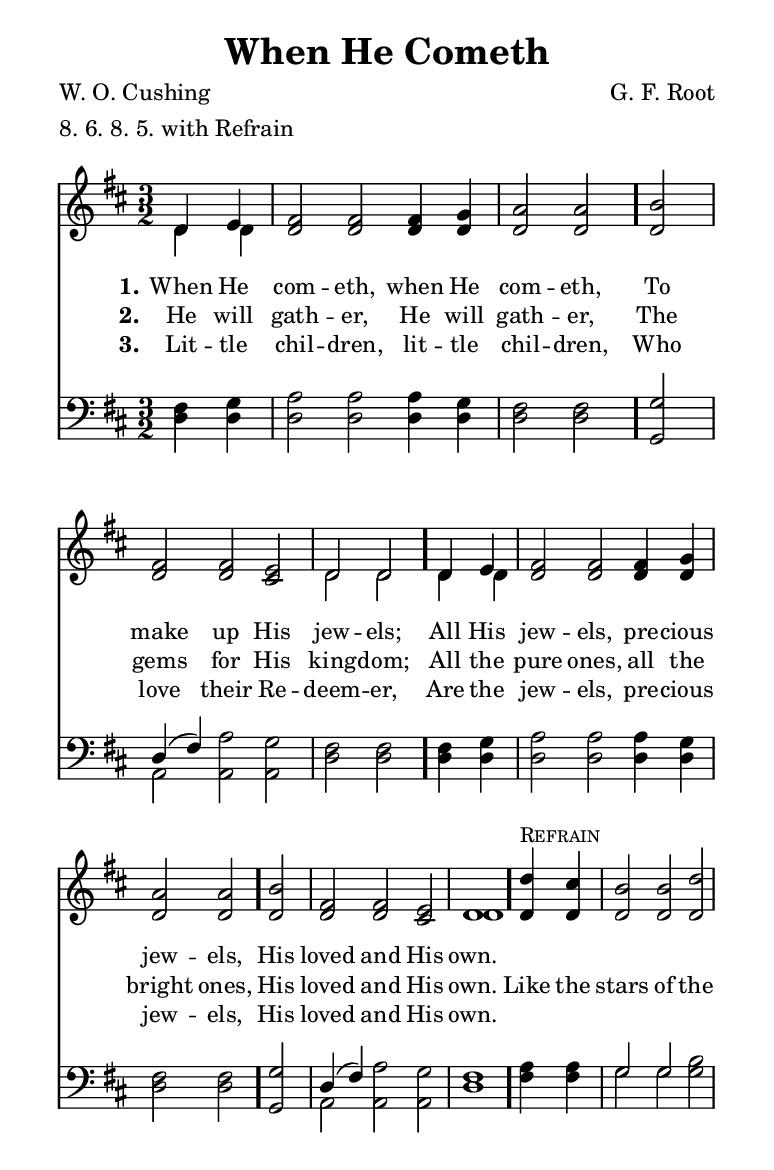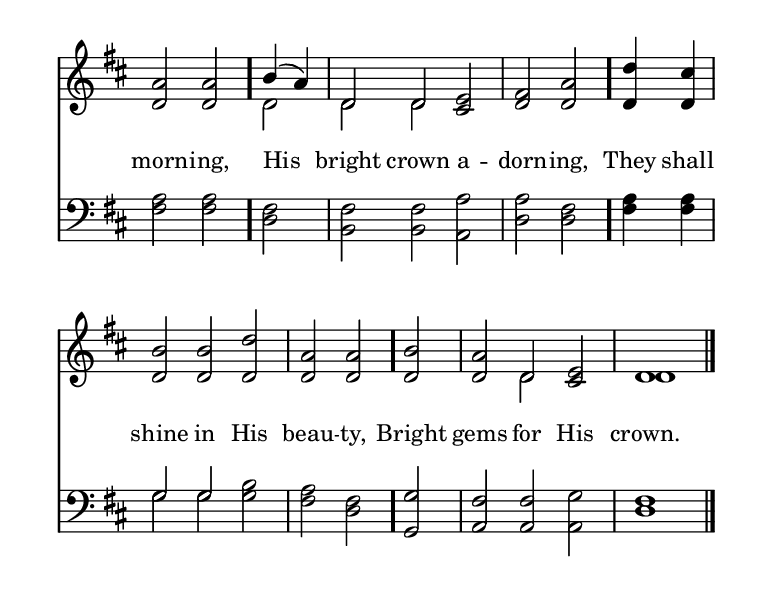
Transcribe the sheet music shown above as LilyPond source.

\include "common/global.ily"
\paper {
  \include "common/paper.ily"
}

\header{
  %children
  hymnnumber = "367"
  title = "When He Cometh"
  tunename = "Jewels"
  meter = "8. 6. 8. 5. with Refrain"
  poet = "W. O. Cushing"
  composer = "G. F. Root"
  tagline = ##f
}

global = {
  \include "common/overrides.ily"
  \override Staff.TimeSignature.style = #'numbered
  \time 3/2
  \override Score.MetronomeMark.transparent = ##t % hide all fermata changes too
  \tempo 2=90
  \key d \major
  \partial 2
  \autoBeamOff
}

notesSoprano = {
\global
\relative c' {

  d4 e | fis2 fis fis4 g | a2 a
  b2 | fis fis e | d d
  d4 e | fis2 fis fis4 g | a2 a
  b2 | fis fis e | d1

  d'4^\markup { \small \caps "Refrain" } cis | b2 b d | a a
  b4( a) | d,2 d e | fis a
  d4 cis | b2 b d | a a
  b2 | a d, e | d1

  \bar "|."

}
}

notesAlto = {
\global
\relative e' {

  d4 d | d2 d d4 d | d2 d
  d2 | d d cis | d d
  d4 d | d2 d d4 d | d2 d
  d2 | d d cis | d1

  d4 d | d2 d d | d d
  d2 | d d cis | d d
  d4 d | d2 d d | d d
  d2 | d d cis | d1

}
}

notesTenor = {
\global
\relative a {

  fis4 g | a2 a a4 g | fis2 fis
  g2 | d4( fis) a2 g | fis2 fis
  fis4 g | a2 a a4 g | fis2 fis
  g2 | d4( fis) a2 g | fis1

  a4 a | g2 g b | a a
  fis | fis fis a | a fis
  a4 a | g2 g b | a fis
  g2 | fis fis g | fis1

}
}

notesBass = {
\global
\relative f {

  d4 d | d2 d d4 d | d2 d
  g,2 | a a a | d d
  d4 d | d2 d d4 d | d2 d
  g,2 | a a a | d1

  fis4 fis | g2 g g | fis fis
  d2 | b b a | d d
  fis4 fis | g2 g g | fis d
  g,2 | a a a | d1

}
}

Refrain = \lyricmode {

Like the stars of the morn -- ing, \bar "."
His bright crown a -- dorn -- ing, \bar "."
They shall shine in His beau -- ty, \bar "."
Bright gems for His crown. \bar "."

}

wordsA = \lyricmode {
\set stanza = "1."

When He com -- eth, when He com -- eth, \bar "."
To make up His jew -- els; \bar "."
All His jew -- els, pre -- cious jew -- els, \bar "."
His loved and His own. \bar "."

}

wordsB = \lyricmode {
\set stanza = "2."

He will gath -- er, He will gath -- er,
The gems for His king -- dom;
All the pure ones, all the bright ones,
His loved and His own.

\Refrain

}

wordsC = \lyricmode {
\set stanza = "3."

Lit -- tle chil -- dren, lit -- tle chil -- dren, % original has "child -- ren"
Who love their Re -- deem -- er,
Are the jew -- els, pre -- cious jew -- els,
His loved and His own.

}

\score {
  \context ChoirStaff <<
    \context Staff = upper <<
      \set Staff.autoBeaming = ##f
      \set ChoirStaff.systemStartDelimiter = #'SystemStartBar
      \set ChoirStaff.printPartCombineTexts = ##f
      \partcombine #'(2 . 9) \notesSoprano \notesAlto
      \context NullVoice = sopranos { \voiceOne << \notesSoprano >> }
      \context NullVoice = altos { \voiceTwo << \notesAlto >> }
      \context Lyrics = one   \lyricsto sopranos \wordsA
      \context Lyrics = two   \lyricsto sopranos \wordsB
      \context Lyrics = three \lyricsto sopranos \wordsC
    >>
    \context Staff = men <<
      \set Staff.autoBeaming = ##f
      \clef bass
      \set ChoirStaff.printPartCombineTexts = ##f
      \partcombine #'(2 . 9) \notesTenor \notesBass
      \context NullVoice = tenors { \voiceOne << \notesTenor >> }
      \context NullVoice = basses { \voiceTwo << \notesBass >> }
    >>
  >>
  \layout {
    \include "common/layout.ily"
  }
  \midi{
    \include "common/midi.ily"
  }
}

\version "2.19.49"  % necessary for upgrading to future LilyPond versions.

% vi:set et ts=2 sw=2 ai nocindent syntax=lilypond:
